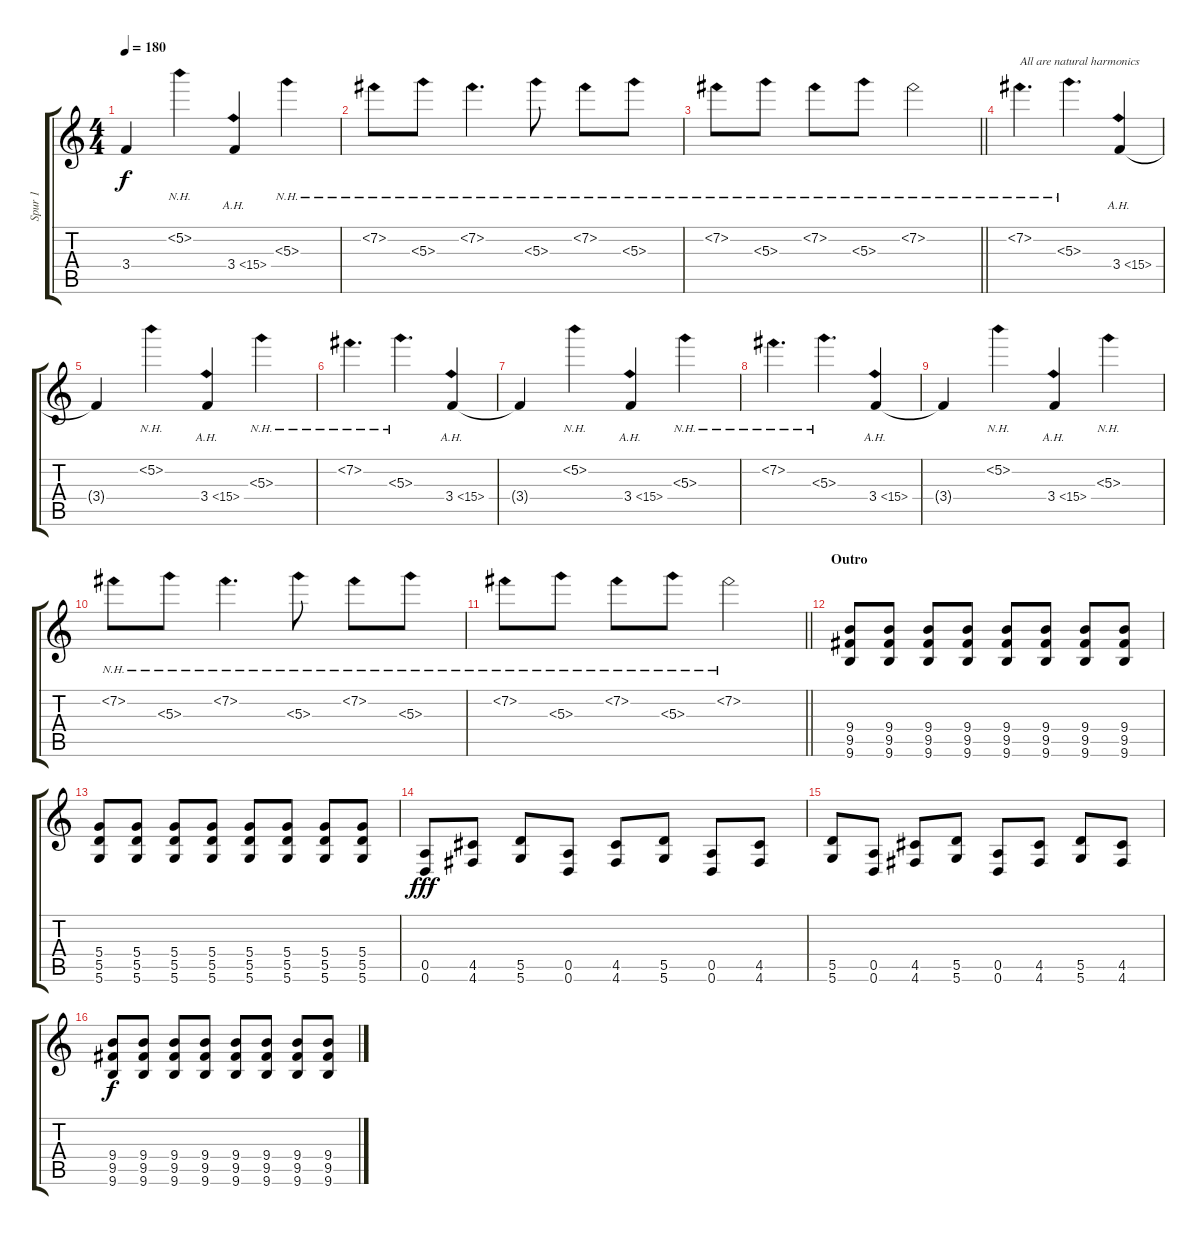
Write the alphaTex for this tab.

\track ("Spur 1" "Spur 1") {instrument overdrivenguitar}
\staff {score tabs}
\tuning (E4 B3 G3 D3 A2 D2) {hide}
\ts (4 4)
\tempo 180
\clef g2
\ks c
3.4{t}.4{dy f} 5.2{nh}.4 3.4{ah 12}.4 5.3{nh}.4 |
7.2{nh}.8 5.3{nh}.8 7.2{nh}.4{d} 5.3{nh}.8 7.2{nh}.8 5.3{nh}.8 |
\barLineRight lightlight
7.2{nh}.8 5.3{nh}.8 7.2{nh}.8 5.3{nh}.8 7.2{nh}.2 |
7.2{nh}.4{d txt "All are natural harmonics"} 5.3{nh}.4{d} 3.4{ah 12}.4 |
3.4{t}.4 5.2{nh}.4 3.4{ah 12}.4 5.3{nh}.4 |
7.2{nh}.4{d} 5.3{nh}.4{d} 3.4{ah 12}.4 |
3.4{t}.4 5.2{nh}.4 3.4{ah 12}.4 5.3{nh}.4 |
7.2{nh}.4{d} 5.3{nh}.4{d} 3.4{ah 12}.4 |
3.4{t}.4 5.2{nh}.4 3.4{ah 12}.4 5.3{nh}.4 |
7.2{nh}.8 5.3{nh}.8 7.2{nh}.4{d} 5.3{nh}.8 7.2{nh}.8 5.3{nh}.8 |
\barLineRight lightlight
7.2{nh}.8 5.3{nh}.8 7.2{nh}.8 5.3{nh}.8 7.2{nh}.2 |
\section ("" "Outro")
(9.4 9.5 9.6).8 (9.4 9.5 9.6).8 (9.4 9.5 9.6).8 (9.4 9.5 9.6).8 (9.4 9.5 9.6).8 (9.4 9.5 9.6).8 (9.4 9.5 9.6).8 (9.4 9.5 9.6).8 |
(5.4 5.5 5.6).8 (5.4 5.5 5.6).8 (5.4 5.5 5.6).8 (5.4 5.5 5.6).8 (5.4 5.5 5.6).8 (5.4 5.5 5.6).8 (5.4 5.5 5.6).8 (5.4 5.5 5.6).8 |
(0.5 0.6).8{dy fff} (4.5 4.6).8 (5.5 5.6).8 (0.5 0.6).8 (4.5 4.6).8 (5.5 5.6).8 (0.5 0.6).8 (4.5 4.6).8 |
(5.5 5.6).8 (0.5 0.6).8 (4.5 4.6).8 (5.5 5.6).8 (0.5 0.6).8 (4.5 4.6).8 (5.5 5.6).8 (4.5 4.6).8 |
(9.4 9.5 9.6).8{dy f} (9.4 9.5 9.6).8 (9.4 9.5 9.6).8 (9.4 9.5 9.6).8 (9.4 9.5 9.6).8 (9.4 9.5 9.6).8 (9.4 9.5 9.6).8 (9.4 9.5 9.6).8
